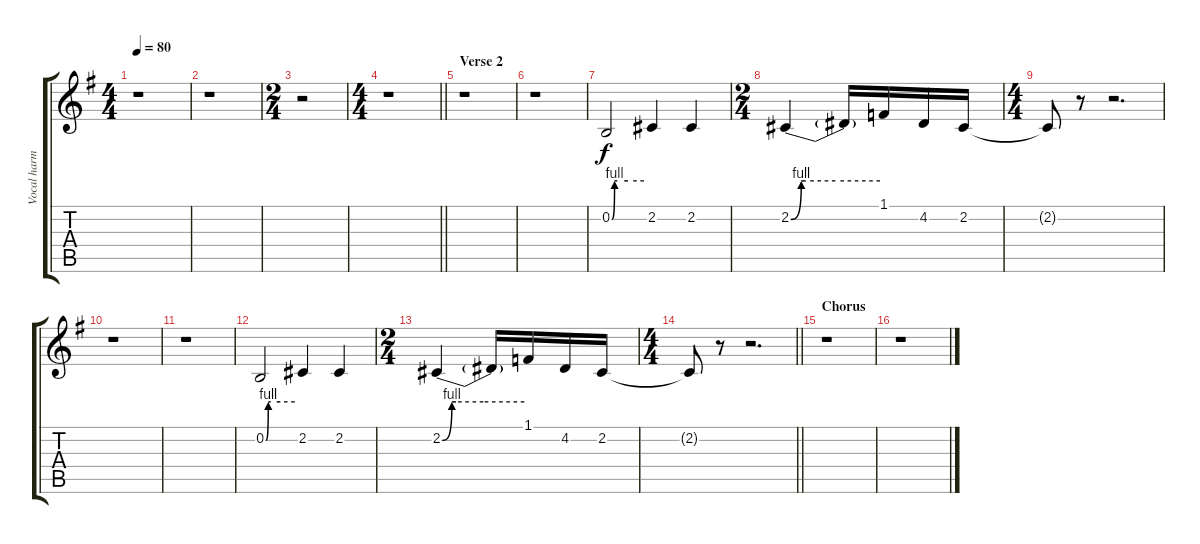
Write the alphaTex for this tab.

\track ("Vocal harmonies" "Vocal harm") {instrument shakuhachi}
\staff {score tabs}
\tuning (E4 B3 G3 D3 A2 E2) {hide}
\ts (4 4)
\tempo 80
\clef g2
\ks g
r.1{dy f} |
r.1 |
\ts (2 4)
r.2 |
\ts (4 4)
\barLineRight lightlight
r.1 |
\section ("" "Verse 2")
r.1 |
r.1 |
0.2{be (custom 0 0 5 4 10 4 30 4 60 4)}.2 2.2.4 2.2.4 |
\ts (2 4)
2.2{be (custom 0 0 7 4 10 4 30 4 60 4)}.4 2.2{t}.16 1.1.16 4.2.16 2.2.16 |
\ts (4 4)
2.2{t}.8 r.8 r.2{d} |
r.1 |
r.1 |
0.2{be (custom 0 0 5 4 10 4 30 4 60 4)}.2 2.2.4 2.2.4 |
\ts (2 4)
2.2{be (custom 0 0 7 4 10 4 30 4 60 4)}.4 2.2{t}.16 1.1.16 4.2.16 2.2.16 |
\ts (4 4)
\barLineRight lightlight
2.2{t}.8 r.8 r.2{d} |
\section ("" "Chorus")
r.1 |
r.1
